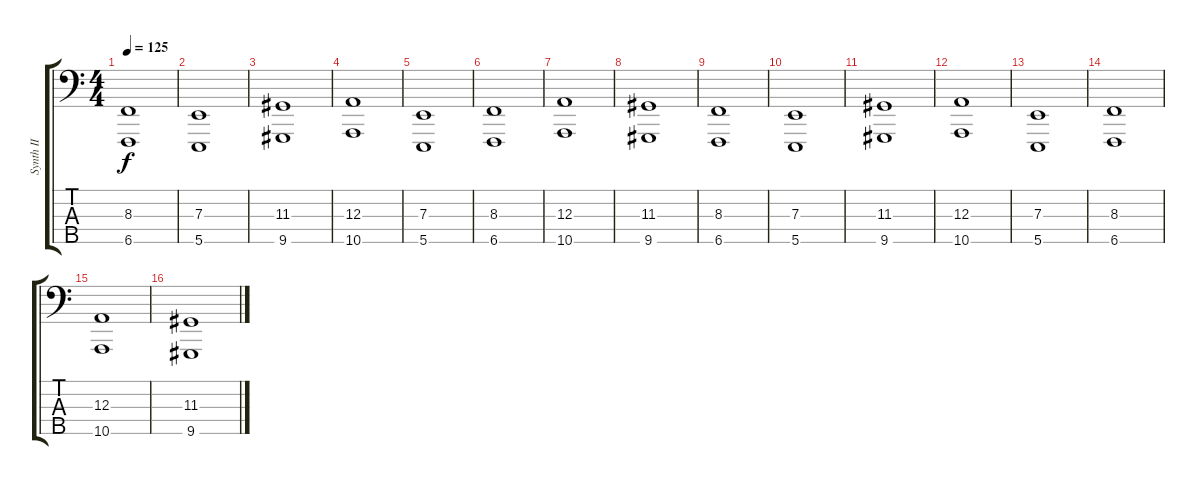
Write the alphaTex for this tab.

\track ("Synth II" "Synth II") {instrument stringensemble1}
\staff {score tabs}
\tuning (G2 D2 A1 E1 B0) {hide}
\ts (4 4)
\tempo 125
\clef f4
\ks c
(8.3 6.5).1{dy f} |
(7.3 5.5).1 |
(11.3 9.5).1 |
(12.3 10.5).1 |
(7.3 5.5).1 |
(8.3 6.5).1 |
(12.3 10.5).1 |
(11.3 9.5).1 |
(8.3 6.5).1 |
(7.3 5.5).1 |
(11.3 9.5).1 |
(12.3 10.5).1 |
(7.3 5.5).1 |
(8.3 6.5).1 |
(12.3 10.5).1 |
(11.3 9.5).1
